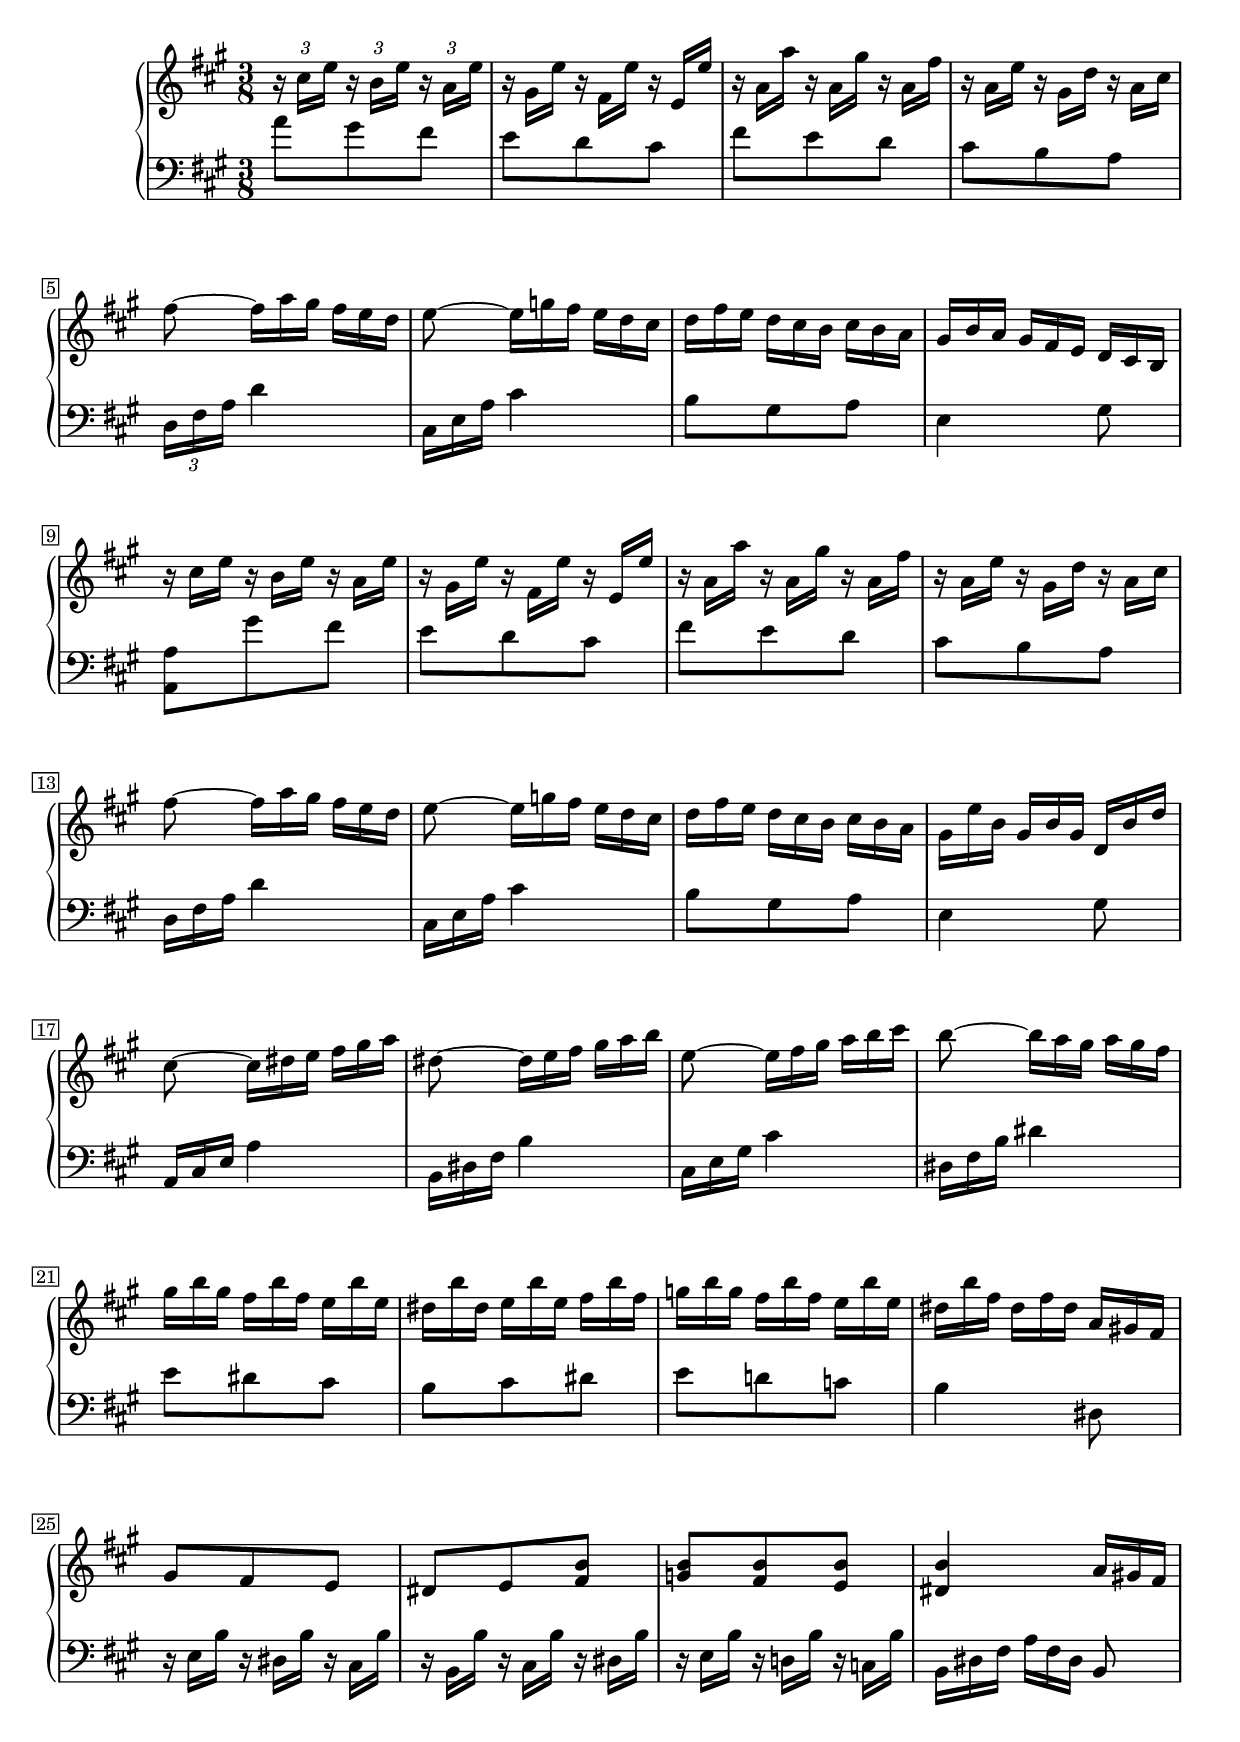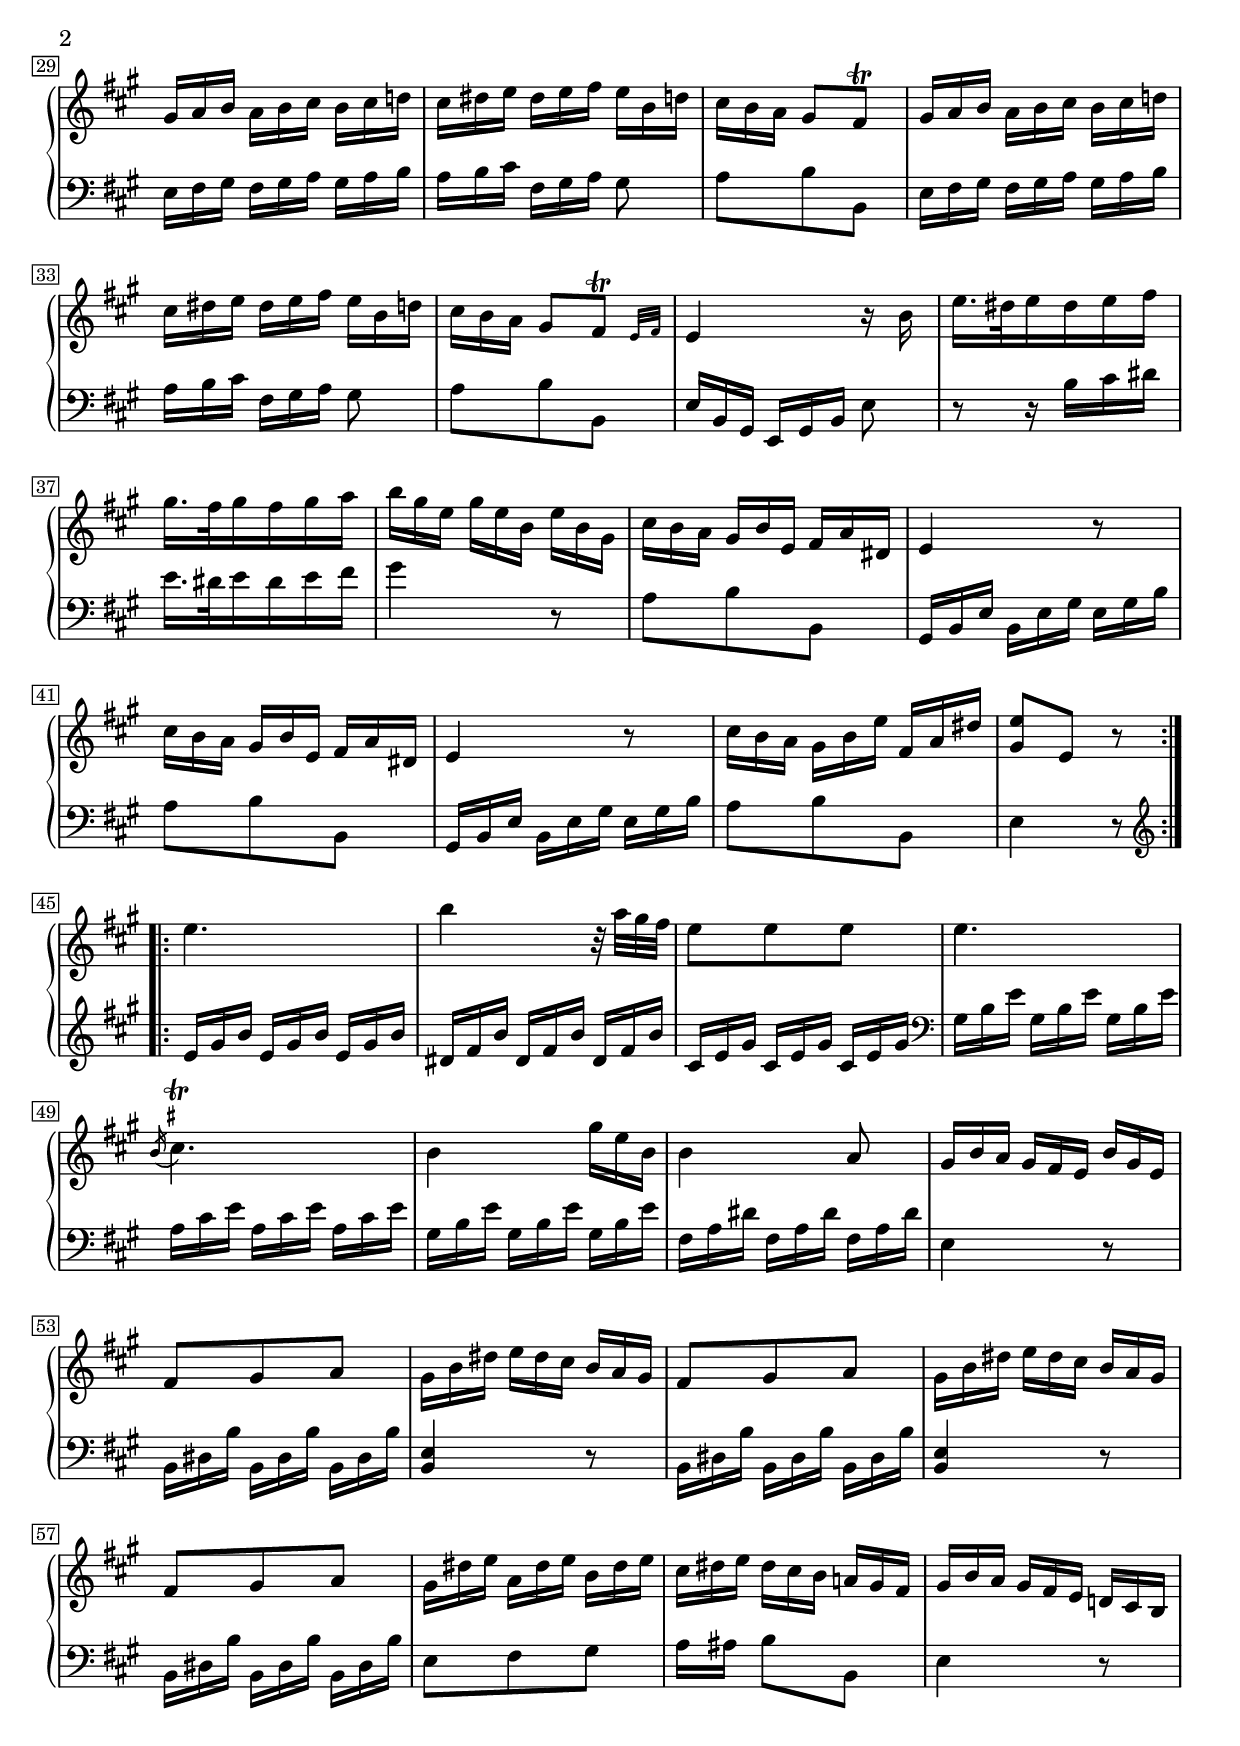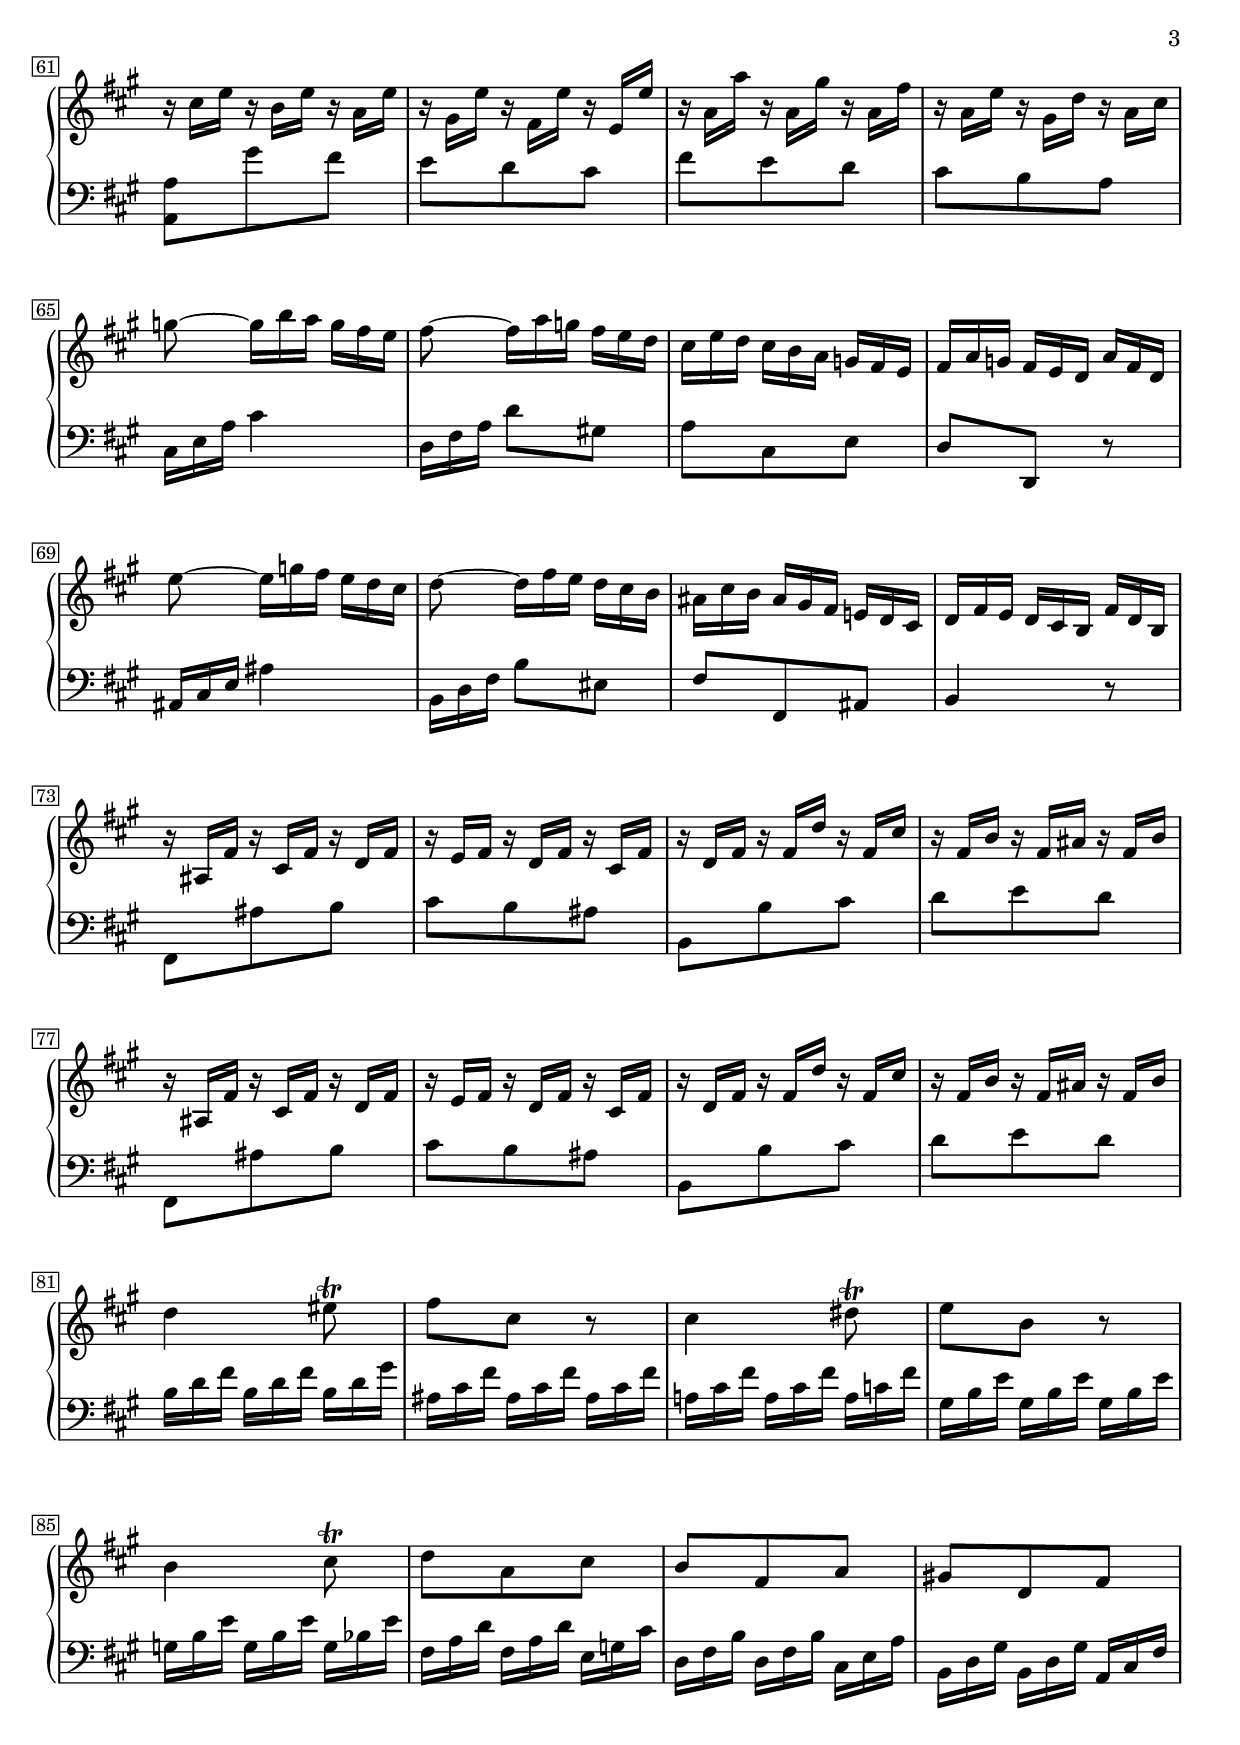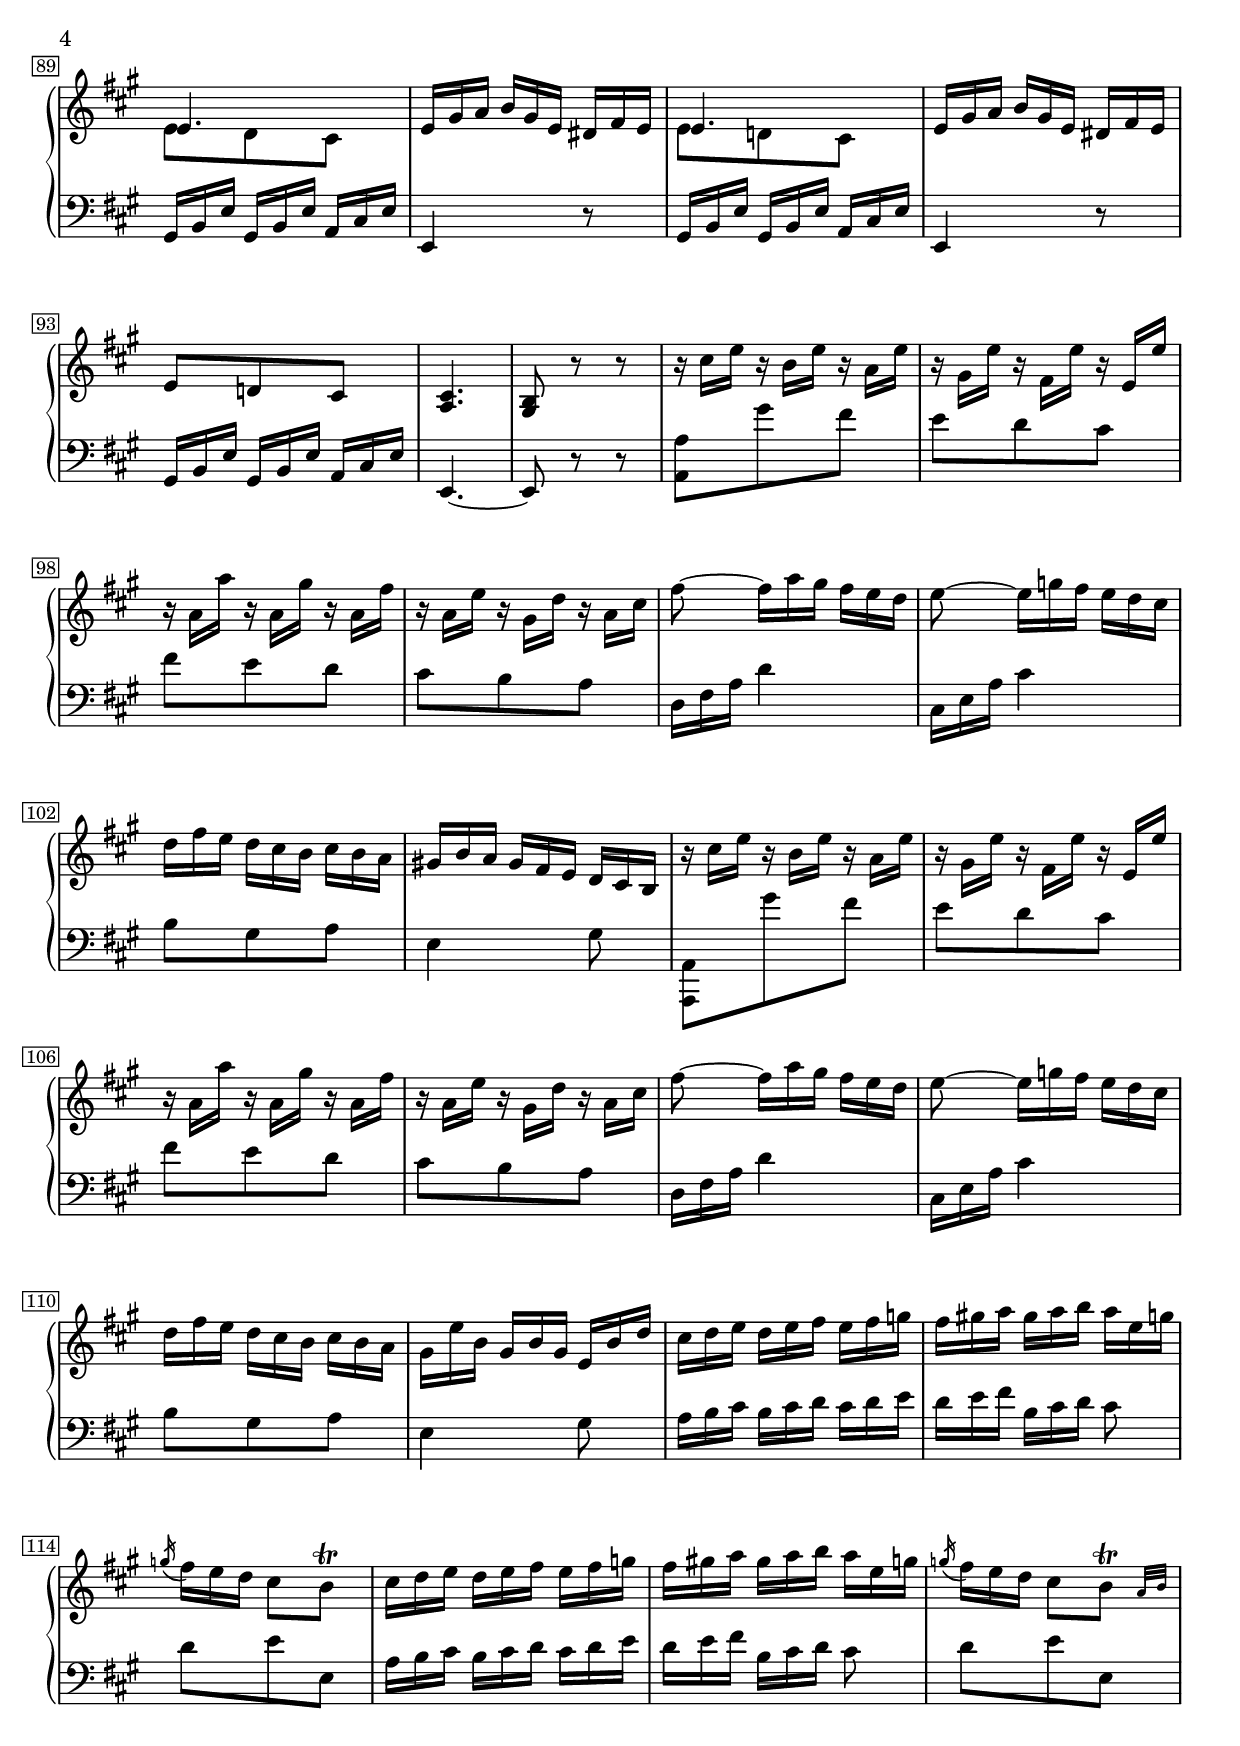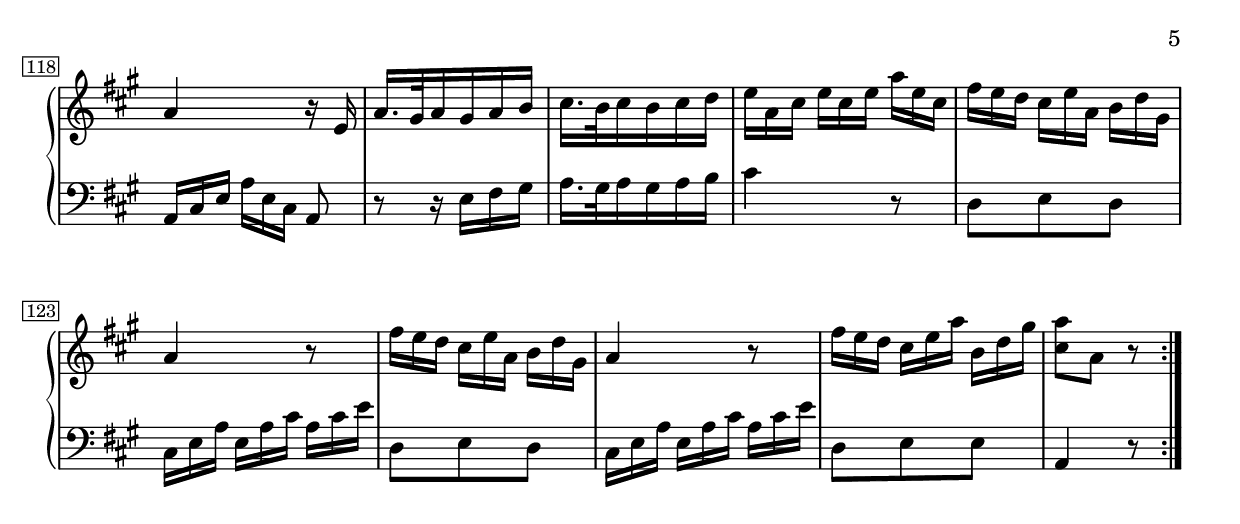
Global = {
  \key a \major
  \time 3/8
  \include "../global.ly"
}

Soprano = \context Voice = "one" \relative c'' {
  \voiceOne
  \stemNeutral\tieNeutral\slurDown
  \override MultiMeasureRest.staff-position = #0
  \override Rest.staff-position = #0
  \omit TupletBracket
  %1
  \repeat volta 2 {
  | \tuplet 3/2 { r16 cis e } \tuplet 3/2 { r b e } \tuplet 3/2 { r a, e' }
  | \omit TupletNumber
    \tuplet 3/2 { r gis, e'  r fis, e'  r e, e' }
  | \tuplet 3/2 { r a, a'  r a, gis'  r a, fis' }
  | \tuplet 3/2 { r a, e'  r gis, d'  r a cis }
  %5
  | fis8~ \tuplet 3/2 { fis16[ a gis]  fis[ e d] }
  | e8~ \tuplet 3/2 { e16[ g fis]  e[ d cis] }
  | \tuplet 3/2 { d[ fis e]  d cis b  cis[ b a] }
  | \tuplet 3/2 { gis[ b a]  gis fis e  d[ cis b] }
  | \tuplet 3/2 { r16 cis' e } \tuplet 3/2 { r b e } \tuplet 3/2 { r a, e' }
  %10
  | \tuplet 3/2 { r gis, e'  r fis, e'  r e, e' }
  | \tuplet 3/2 { r a, a'  r a, gis'  r a, fis' }
  | \tuplet 3/2 { r a, e'  r gis, d'  r a cis }
  | fis8~ \tuplet 3/2 { fis16[ a gis]  fis[ e d] }
  | e8~ \tuplet 3/2 { e16[ g fis]  e[ d cis] }
  %15
  | \tuplet 3/2 { d[ fis e]  d cis b  cis[ b a] }
  | \tuplet 3/2 { gis[ e' b]  gis b gis  d[ b' d] }
  | cis8~ \tuplet 3/2 { cis16[ dis e]  fis gis a }
  | dis,8~ \tuplet 3/2 { dis16[ e fis]  gis a b }
  | e,8~ \tuplet 3/2 { e16[ fis gis]  a b cis }
  %20
  | b8~ \tuplet 3/2 { b16[ a gis]  a gis fis }
  | \tuplet 3/2 { gis[ b gis]  fis b fis  e[ b' e,] }
  | \tuplet 3/2 { dis[ b' dis,]  e b' e,  fis[ b fis] }
  | \tuplet 3/2 { g[ b g]  fis b fis  e[ b' e,] }
  | \tuplet 3/2 { dis[ b' fis]  dis fis dis  a[ gis! fis] }
  %25
  | gis8 fis e
  | dis e <fis b>
  | <b g> <fis b> <e b'>
  | <dis b'>4 \tuplet 3/2 { a'16[ gis fis] }
  | \tuplet 3/2 { gis[ a b]  a b cis  b[ cis d!] }
  %30
  | \tuplet 3/2 { cis[ dis e]  dis e fis  e[ b d] }
  | \tuplet 3/2 { cis[ b a] } gis8 fis\trill
  | \tuplet 3/2 { gis16[ a b]  a b cis  b[ cis d!] }
  | \tuplet 3/2 { cis[ dis e]  dis e fis  e[ b d] }
  | \tuplet 3/2 { cis[ b a] } gis8
    fis8*1/2\trill \magnifyMusic 0.66 { e32[ fis] }
  %35
  | e4 r16 b'
  | e16. dis32 e16 dis e fis
  | gis16. fis32 gis16 fis gis a
  | \tuplet 3/2 { b[ gis e]  gis e b  e[ b gis] }
  \repeat unfold 2 {
  | \tuplet 3/2 { cis[ b a]  gis b e,  fis[ a dis,] }
  | e4 r8
  }
  | \tuplet 3/2 { cis'16[ b a]  gis b e  fis,[ a dis] }
  | <gis, e'>8 e r
  }
  \break
  \repeat volta 2 {
  %45
  | e'4.
  | b'4 r32 a gis fis
  | e8 e e
  | e4.
  | \once\stemUp \acciaccatura b16 cis4.\trill^\markup\center-align\concat\vcenter {
      \teeny\sharp
    }
  %50
  | b4 \tuplet 3/2 { gis'16[ e b] }
  | b4 a8
  | \tuplet 3/2 { gis16[ b a]  gis fis e  b'[ gis e] }
  | fis8 gis a
  \repeat unfold 2 {
  | \tuplet 3/2 { gis16[ b dis]  e dis cis  b[ a gis] }
  | fis8 gis a
  }
  | \tuplet 3/2 { gis16[ dis' e]  a, dis e  b[ dis e] }
  | \tuplet 3/2 { cis[ dis e]  dis cis b  a[ gis fis] }
  %60
  | \tuplet 3/2 { gis[ b a]  gis fis e  d![ cis b] }
  | \tuplet 3/2 { r16 cis' e } \tuplet 3/2 { r b e } \tuplet 3/2 { r a, e' }
  | \tuplet 3/2 { r gis, e'  r fis, e'  r e, e' }
  | \tuplet 3/2 { r a, a'  r a, gis'  r a, fis' }
  | \tuplet 3/2 { r a, e'  r gis, d'  r a cis }
  %65
  | g'8~ \tuplet 3/2 { g16[ b a]  g fis e }
  | fis8~ \tuplet 3/2 { fis16[ a g]  fis e d }
  | \tuplet 3/2 { cis[ e d]  cis b a  g[ fis e] }
  | \tuplet 3/2 { fis[ a g]  fis e d  a'[ fis d] }
  | e'8~ \tuplet 3/2 { e16[ g fis]  e d cis }
  %70
  | d8~ \tuplet 3/2 { d16[ fis e]  d cis b }
  | \tuplet 3/2 { ais[ cis b]  ais gis fis  e![ d cis] }
  | \tuplet 3/2 { d[ fis e]  d cis b  fis'[ d b] }
  \repeat unfold 2 {
  | \tuplet 3/2 { r16 ais fis' } \tuplet 3/2 { r cis fis } \tuplet 3/2 { r d fis }
  | \tuplet 3/2 { r16 e fis } \tuplet 3/2 { r d fis } \tuplet 3/2 { r cis fis }
  %75
  | \tuplet 3/2 { r16 d fis } \tuplet 3/2 { r fis d' } \tuplet 3/2 { r fis, cis' }
  | \tuplet 3/2 { r16 fis, b } \tuplet 3/2 { r fis ais } \tuplet 3/2 { r fis b }
  }
  | d4 eis8\trill
  | fis cis r
  | cis4 dis8\trill
  | e b r
  %85
  | b4 cis8\trill
  | d8 a cis
  | b fis a
  | gis! d fis
  | e4.
  %90
  | \tuplet 3/2 { e16 gis a } \tuplet 3/2 { b[ gis e] } \tuplet 3/2 { dis fis e }
  | e4.
  | \tuplet 3/2 { e16 gis a } \tuplet 3/2 { b[ gis e] } \tuplet 3/2 { dis fis e }
  | e8 d cis
  | <a cis>4.
  %95
  | <gis b>8 r r
  | \tuplet 3/2 { r16 cis' e } \tuplet 3/2 { r b e } \tuplet 3/2 { r a, e' }
  | \tuplet 3/2 { r gis, e'  r fis, e'  r e, e' }
  | \tuplet 3/2 { r a, a'  r a, gis'  r a, fis' }
  | \tuplet 3/2 { r a, e'  r gis, d'  r a cis }
  %100
  | fis8~ \tuplet 3/2 { fis16[ a gis]  fis[ e d] }
  | e8~ \tuplet 3/2 { e16[ g fis]  e[ d cis] }
  | \tuplet 3/2 { d[ fis e]  d cis b  cis[ b a] }
  | \tuplet 3/2 { gis![ b a]  gis fis e  d[ cis b] }
  | \tuplet 3/2 { r16 cis' e } \tuplet 3/2 { r b e } \tuplet 3/2 { r a, e' }
  %105
  | \tuplet 3/2 { r gis, e'  r fis, e'  r e, e' }
  | \tuplet 3/2 { r a, a'  r a, gis'  r a, fis' }
  | \tuplet 3/2 { r a, e'  r gis, d'  r a cis }
  | fis8~ \tuplet 3/2 { fis16[ a gis]  fis[ e d] }
  | e8~ \tuplet 3/2 { e16[ g fis]  e[ d cis] }
  %110
  | \tuplet 3/2 { d[ fis e]  d cis b  cis[ b a] }
  | \tuplet 3/2 { gis[ e' b]  gis b gis  e[ b' d] }
  | \tuplet 3/2 { cis[ d e]  d e fis  e[ fis g!] }
  | \tuplet 3/2 { fis[ gis a]  gis a b  a[ e g!] }
  | \tuplet 3/2 { \once\stemUp \acciaccatura g16 fis[ e d] }
    cis8 b\trill
  %115
  | \tuplet 3/2 { cis16[ d e]  d e fis  e[ fis g!] }
  | \tuplet 3/2 { fis[ gis a]  gis a b  a[ e g!] }
  | \tuplet 3/2 { \once\stemUp \acciaccatura g16 fis[ e d] }
    cis8 b8*1/2\trill \magnifyMusic 0.66 { a32[ b] }
  | a4 r16 e
  | a16. gis32 a16 gis a b
  %120
  | cis16. b32 cis16 b cis d
  | \tuplet 3/2 { e[ a, cis]  e cis e  a[ e cis] }
  | \tuplet 3/2 { fis[ e d]  cis e a,  b[ d gis,] }
  | a4 r8
  | \tuplet 3/2 { fis'16[ e d]  cis e a,  b[ d gis,] }
  %120
  | a4 r8
  | \tuplet 3/2 { fis'16[ e d]  cis e a  b,[ d gis] }
  | <cis, a'>8 a r
  }
    \fine
}

Alto = \context Voice = "two" \relative c' {
  \voiceTwo
  \stemDown\tieDown
  \override Rest.staff-position = #0
  %1
  | s4.*88
  | e8 d cis
  %90
  | s4.
  | e8 d! cis

}

Tenor = \context Voice = "three" \relative c {
  \voiceThree
  \stemUp\tieUp
  \override Rest.staff-position = #0
  %1
}

Bass = \context Voice = "four" \relative c' {
  \voiceFour
  \stemNeutral\tieNeutral
  \override MultiMeasureRest.staff-position = #0
  \override Rest.staff-position = #0
  \omit TupletBracket
  %1
  \repeat volta 2 {
  | a'8 gis fis
  | e d cis
  | fis e d
  | cis b a
  %5
  | \tuplet 3/2 { d,16[ fis a] } d4
  | \omit TupletNumber
    \tuplet 3/2 { cis,16[ e a] } cis4
  | b8 gis a
  | e4 gis8
  | <a, a'> gis'' fis
  %10
  | e d cis
  | fis e d
  | cis b a
  | \tuplet 3/2 { d,16 fis a } d4
  | \tuplet 3/2 { cis,16 e a } cis4
  %15
  | b8 gis a
  | e4 gis8
  | \tuplet 3/2 { a,16 cis e } a4
  | \tuplet 3/2 { b,16 dis fis } b4
  | \tuplet 3/2 { cis,16 e gis } cis4
  %20
  | \tuplet 3/2 { dis,16 fis b } dis4
  | e8 dis cis
  | b cis dis
  | e d c
  | b4 dis,8
  %25
  | \tuplet 3/2 { r16 e b'  r dis, b' r cis, b' }
  | \tuplet 3/2 { r16 b, b'  r cis, b' r dis, b' }
  | \tuplet 3/2 { r16 e, b'  r d, b' r c, b' }
  | \tuplet 3/2 { b,16[ dis fis] a[ fis dis] } b8
  \repeat unfold 2 {
  | \tuplet 3/2 { e16[ fis gis] fis gis a gis[ a b] }
  | \tuplet 3/2 { a[ b cis] fis,[ gis a] } gis8
  | a8 b b,
  }
  %35
  | \tuplet 3/2 { e16[ b gis] e[ gis b] } e8
  | r8 r16 b' cis dis
  | e16. dis32 e16 dis e fis
  | gis4 r8
  \repeat unfold 2 {
  | a, b b,
  | \tuplet 3/2 { gis16[ b e] b e gis e[ gis b] }
  }
  | a8 b b,
  | e4 r8
    \clef "treble"
  }
  \repeat volta 2 {
  %45
  | \repeat unfold 3 { \tuplet 3/2 { e'16[ gis b] } }
  | \repeat unfold 3 { \tuplet 3/2 { dis,[ fis b] } }
  | \repeat unfold 3 { \tuplet 3/2 { cis,[ e gis] } }
    \clef "bass"
  | \repeat unfold 3 { \tuplet 3/2 { gis,[ b e] } }
  | \repeat unfold 3 { \tuplet 3/2 { a,[ cis e] } }
  %50
  | \repeat unfold 3 { \tuplet 3/2 { gis,[ b e] } }
  | \repeat unfold 3 { \tuplet 3/2 { fis,[ a dis] } }
  | e,4 r8
  \repeat unfold 2 {
  | \repeat unfold 3 { \tuplet 3/2 { b16[ dis b'] } }
  | <b, e>4 r8
  }
  %57
  | \repeat unfold 3 { \tuplet 3/2 { b16[ dis b'] } }
  | e,8 fis gis
  | a16 ais b8[ b,]
  %60
  | e4 r8
  | <a, a'>[ gis'' fis]
  | e d cis
  | fis e d
  | cis b a
  %65
  | \tuplet 3/2 { cis,16[ e a] } cis4
  | \tuplet 3/2 { d,16[ fis a] } d8 gis,!
  | a8 cis, e
  | d d, r
  | \tuplet 3/2 { ais'16[ cis e] } ais4
  %70
  | \tuplet 3/2 { b,16[ d fis] } b8 eis,
  | fis8 fis, ais
  | b4 r8
  \repeat unfold 2 {
  | fis ais' b
  | cis b ais
  | b, b' cis
  | d e d
  }
  %81
  | \repeat unfold 2 { \tuplet 3/2 { b16[ d fis] } } \tuplet 3/2 { b,[ d gis] }
  | \repeat unfold 3 { \tuplet 3/2 { ais,[ cis fis] } }
  | \repeat unfold 2 { \tuplet 3/2 { a,[ cis fis] } } \tuplet 3/2 { a,[ c fis] }
  | \repeat unfold 3 { \tuplet 3/2 { gis,[ b e] } }
  %85
  | \repeat unfold 2 { \tuplet 3/2 { g,[ b e] } } \tuplet 3/2 { g,[ bes e] }
  | \repeat unfold 2 { \tuplet 3/2 { fis,[ a d] } } \tuplet 3/2 { e,[ g cis] }
  | \repeat unfold 2 { \tuplet 3/2 { d,[ fis b] } } \tuplet 3/2 { cis,[ e a] }
  | \repeat unfold 2 { \tuplet 3/2 { b,[ d gis] } } \tuplet 3/2 { a,[ cis fis] }
  \repeat unfold 2 {
  | \repeat unfold 2 { \tuplet 3/2 { gis,[ b e] } } \tuplet 3/2 { a,[ cis e] }
  | e,4 r8
  }
  | \repeat unfold 2 { \tuplet 3/2 { gis16[ b e] } } \tuplet 3/2 { a,[ cis e] }
  | e,4.~
  %95
  | e8 r r
  | <a a'>8 gis'' fis
  | e d cis
  | fis e d
  | cis b a
  %100
  | \tuplet 3/2 { d,16[ fis a] } d4
  | \tuplet 3/2 { cis,16[ e a] } cis4
  | b8 gis a
  | e4 gis8
  | <a,, a'>8 gis''' fis
  %105
  | e d cis
  | fis e d
  | cis b a
  | \tuplet 3/2 { d,16[ fis a] } d4
    \tuplet 3/2 { cis,16[ e a] } cis4
  | b8 gis a
  %110
  | e4 gis8
  \repeat unfold 2 {
  | \tuplet 3/2 { a16[ b cis] } \tuplet 3/2 { b[ cis d] } \tuplet 3/2 { cis[ d e] }
  | \tuplet 3/2 { d[ e fis] } \tuplet 3/2 { b,[ cis d] } cis8
  | d e e,
  }
  | \tuplet 3/2 { a,16[ cis e] } \tuplet 3/2 { a[ e cis] } a8
  | r8 r16 e' fis gis
  %120
  | a16. gis32 a16 gis a b
  | cis4 r8
  | d,8 e d
  | \tuplet 3/2 { cis16[ e a]  e[ a cis]  a[ cis e] }
  | d,8 e d
  %125
  | \tuplet 3/2 { cis16[ e a]  e[ a cis]  a[ cis e] }
  | d,8 e e
  | a,4 r8
  }
    \fine
}

\score {
  \new PianoStaff
  <<
    \accidentalStyle Score.piano
    \context Staff = "upper" <<
      \set Staff.midiInstrument = #"acoustic grand"
      \Global
      \clef treble
      \Soprano
      \Alto
    >>
    \context Staff = "lower" <<
      \set Staff.midiInstrument = #"acoustic grand"
      \Global
      \clef bass
      \Tenor
      \Bass
    >>
  >>
  \header {
    composer = ##f % "Johann Christian Bach"
    opus = ##f % "W. A11"
    title = \markup { "Presto" }
    subtitle = ##f
  }
  \layout {
    \context {
      \PianoStaff
      \override Parentheses.font-size = #-2
      \override TextScript.font-shape = #'italic
      \override TextScript.font-size = #-1
    }
  }
  \midi {
    \tempo 4 = 96
  }
}
